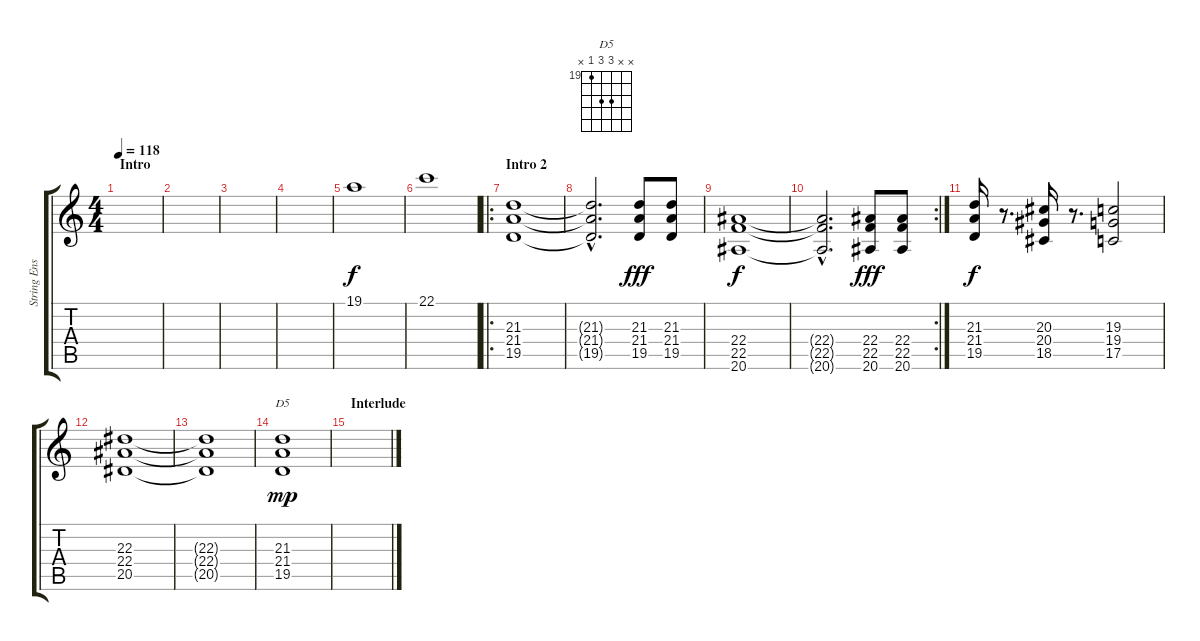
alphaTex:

\track ("String Enseble 1" "String Ens") {instrument stringensemble1}
\staff {score tabs}
\tuning (D4 A3 F3 C3 G2 D2) {hide}
\chord ("D5" x x 21 21 19 x) {firstfret 19}
\ts (4 4)
\section ("" "Intro")
\tempo 118
\clef g2
\ks c
|
|
|
|
19.1.1 |
22.1.1 |
\ro
\section ("" "Intro 2")
(21.3 21.4 19.5).1 |
(21.3{hac t} 21.4{hac t} 19.5{hac t}).2{d} (21.3 21.4 19.5).8{dy fff} (21.3 21.4 19.5).8 |
(22.4 22.5 20.6).1{dy f} |
\rc 2
(22.4{hac t} 22.5{hac t} 20.6{hac t}).2{d} (22.4 22.5 20.6).8{dy fff} (22.4 22.5 20.6).8 |
(21.3 21.4 19.5).16{dy f} r.8{d} (20.3 20.4 18.5).16 r.8{d} (19.3 19.4 17.5).2 |
(22.3 22.4 20.5).1 |
(22.3{t} 22.4{t} 20.5{t}).1 |
(21.3 21.4 19.5).1{ch "D5" dy mp} |
\section ("" "Interlude")
